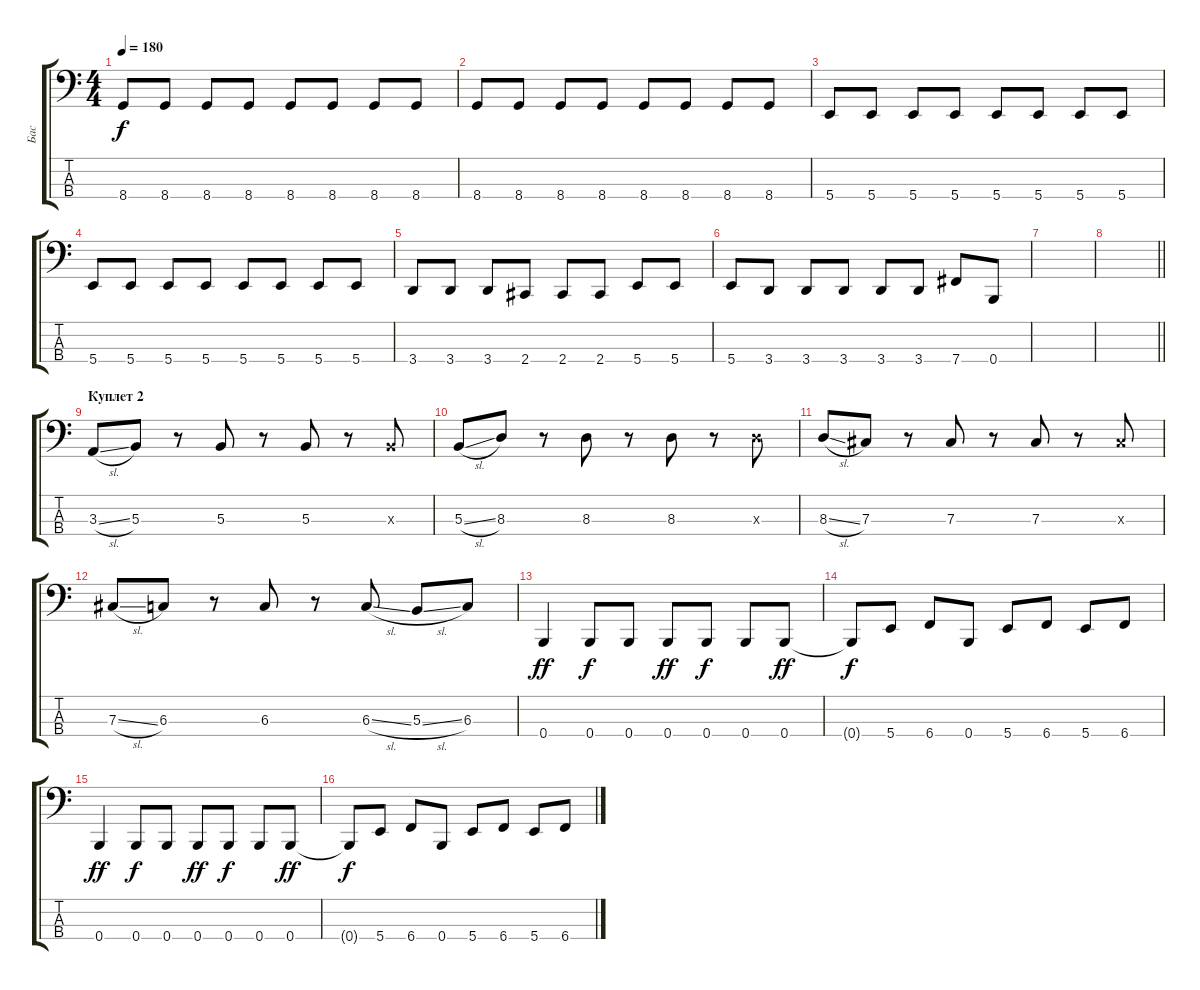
\track ("Бас" "Бас") {instrument electricbasspick}
\staff {score tabs}
\tuning (E2 B1 Gb1 B0) {hide}
\ts (4 4)
\tempo 180
\clef f4
\ks c
8.4.8{dy f} 8.4.8 8.4.8 8.4.8 8.4.8 8.4.8 8.4.8 8.4.8 |
8.4.8 8.4.8 8.4.8 8.4.8 8.4.8 8.4.8 8.4.8 8.4.8 |
5.4.8 5.4.8 5.4.8 5.4.8 5.4.8 5.4.8 5.4.8 5.4.8 |
5.4.8 5.4.8 5.4.8 5.4.8 5.4.8 5.4.8 5.4.8 5.4.8 |
3.4.8 3.4.8 3.4.8 2.4.8 2.4.8 2.4.8 5.4.8 5.4.8 |
5.4.8 3.4.8 3.4.8 3.4.8 3.4.8 3.4.8 7.4.8 0.4.8 |
|
\barLineRight lightlight
|
\section ("" "Куплет 2")
3.3{sl}.8 5.3.8 r.8 5.3.8 r.8 5.3.8 r.8 5.3{x}.8 |
5.3{sl}.8 8.3.8 r.8 8.3.8 r.8 8.3.8 r.8 8.3{x}.8 |
8.3{sl}.8 7.3.8 r.8 7.3.8 r.8 7.3.8 r.8 7.3{x}.8 |
7.3{sl}.8 6.3.8 r.8 6.3.8 r.8 6.3{sl}.8 5.3{sl}.8 6.3.8 |
0.4.4{dy ff} 0.4.8{dy f} 0.4.8 0.4.8{dy ff} 0.4.8{dy f} 0.4.8 0.4.8{dy ff} |
0.4{t}.8{dy f} 5.4.8 6.4.8 0.4.8 5.4.8 6.4.8 5.4.8 6.4.8 |
0.4.4{dy ff} 0.4.8{dy f} 0.4.8 0.4.8{dy ff} 0.4.8{dy f} 0.4.8 0.4.8{dy ff} |
0.4{t}.8{dy f} 5.4.8 6.4.8 0.4.8 5.4.8 6.4.8 5.4.8 6.4.8
